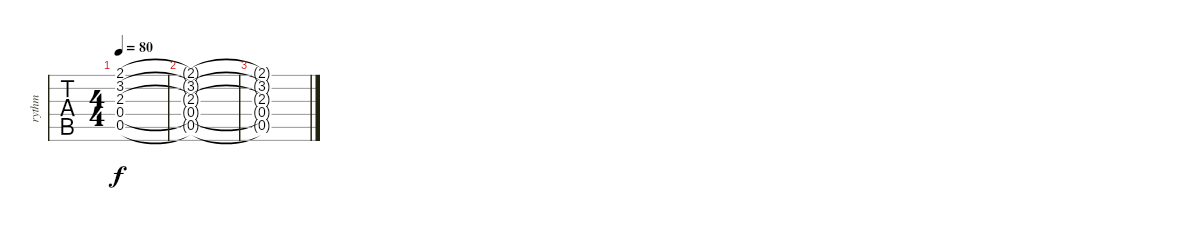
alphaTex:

\track ("rythm" "rythm") {instrument acousticguitarsteel}
\staff {tabs}
\tuning (E4 B3 G3 D3 A2 E2) {hide}
\ts (4 4)
\tempo 80
\clef g2
\ks c
(2.1{t} 3.2{t} 2.3{t} 0.4{t} 0.5{t}).1{dy f} |
(2.1{t} 3.2{t} 2.3{t} 0.4{t} 0.5{t}).1 |
(2.1{t} 3.2{t} 2.3{t} 0.4{t} 0.5{t}).1
